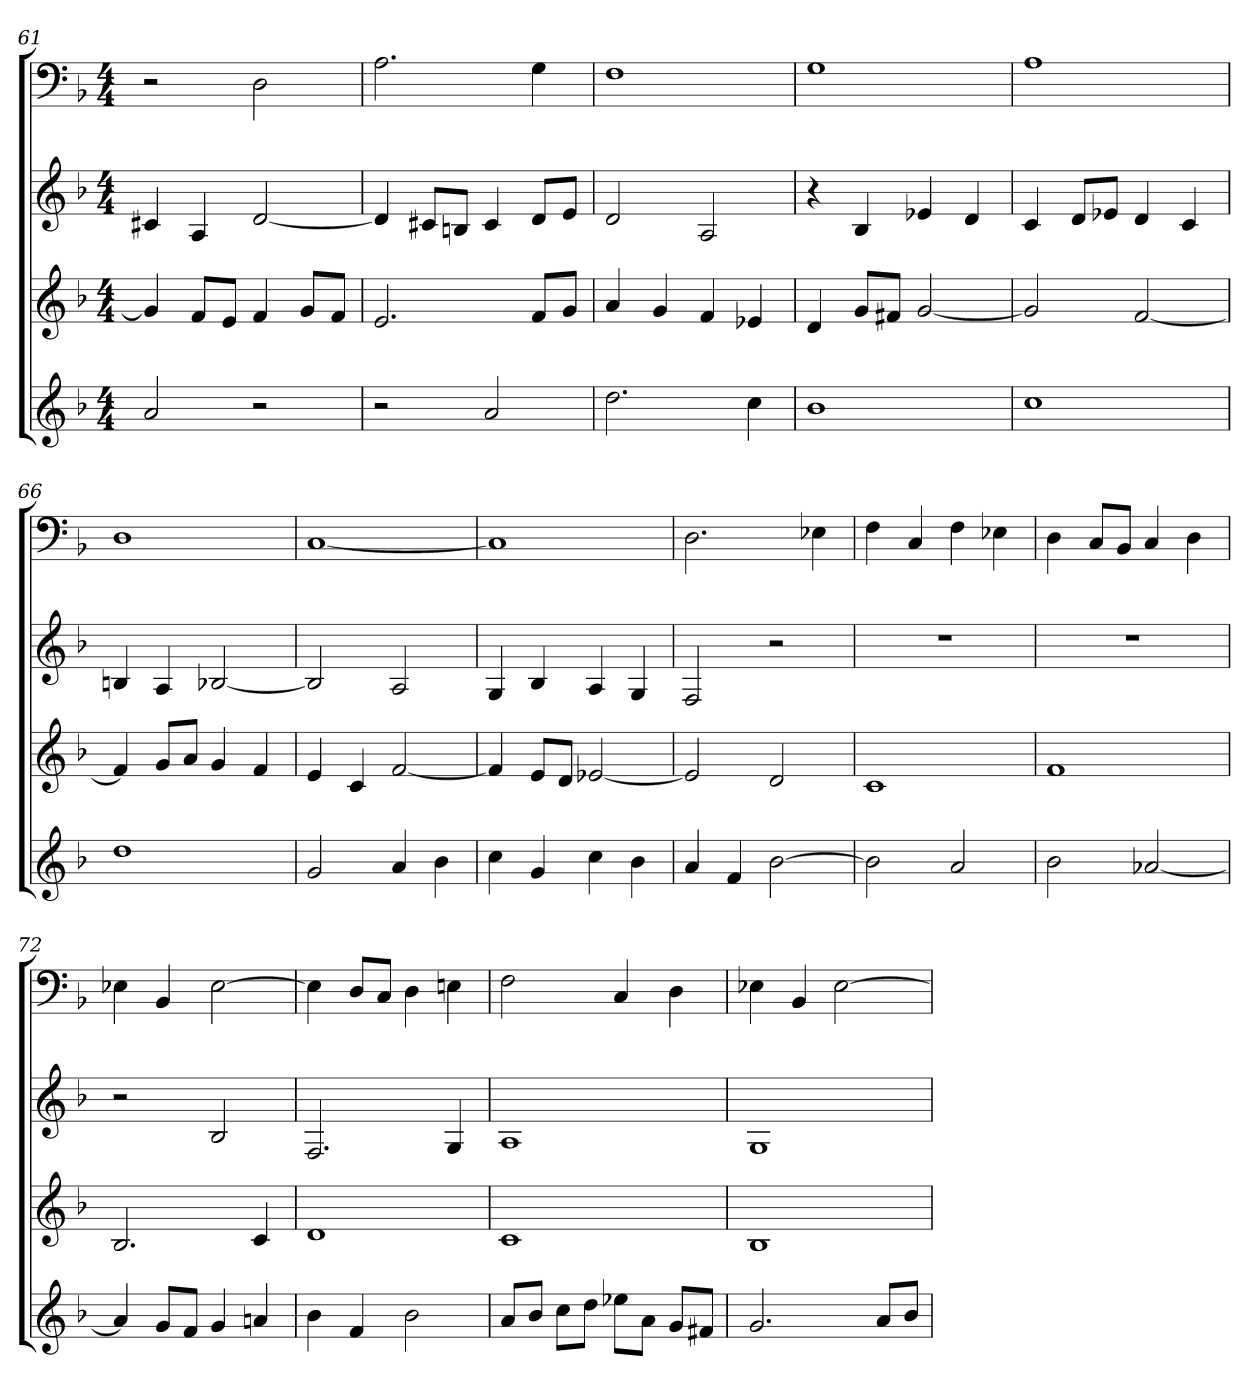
**kern	**kern	**kern	**kern
*part4	*part3	*part2	*part1
*staff4	*staff3	*staff2	*staff1
*k[b-]	*k[b-]	*k[b-]	*k[b-]
*d:	*d:	*d:	*d:
*M4/4	*M4/4	*M4/4	*M4/4
=61	=61	=61	=61
2a	4g]	4c#X	2r
.	8fL	4A	.
.	8eJ	.	.
2r	4f	[2d	2D
.	8gL	.	.
.	8fJ	.	.
=62	=62	=62	=62
2r	2.e	4d]	2.A
.	.	8c#XL	.
.	.	8BnJ	.
2a	.	4c#	.
.	8fL	8dL	4G
.	8gJ	8eJ	.
=63	=63	=63	=63
2.dd	4a	2d	1F
.	4g	.	.
.	4f	2A	.
4cc	4e-X	.	.
=64	=64	=64	=64
1b-	4d	4r	1G
.	8gL	4B-	.
.	8f#XJ	.	.
.	[2g	4e-X	.
.	.	4d	.
=65	=65	=65	=65
1cc	2g]	4c	1A
.	.	8dL	.
.	.	8e-XJ	.
.	[2f	4d	.
.	.	4c	.
=66	=66	=66	=66
1dd	4f]	4Bn	1D
.	8gL	4A	.
.	8aJ	.	.
.	4g	[2B-X	.
.	4f	.	.
=67	=67	=67	=67
2g	4e	2B-]	[1C
.	4c	.	.
4a	[2f	2A	.
4b-	.	.	.
=68	=68	=68	=68
4cc	4f]	4G	1C]
4g	8eL	4B-	.
.	8dJ	.	.
4cc	[2e-X	4A	.
4b-	.	4G	.
=69	=69	=69	=69
4a	2e-]	2F	2.D
4f	.	.	.
[2b-	2d	2r	.
.	.	.	4E-X
=70	=70	=70	=70
2b-]	1c	1r	4F
.	.	.	4C
2a	.	.	4F
.	.	.	4E-X
=71	=71	=71	=71
2b-	1f	1r	4D
.	.	.	8CL
.	.	.	8BB-J
[2a-X	.	.	4C
.	.	.	4D
=72	=72	=72	=72
4a-]	2.B-	2r	4E-X
8gL	.	.	4BB-
8fJ	.	.	.
4g	.	2B-	[2E-
4an	4c	.	.
=73	=73	=73	=73
4b-	1d	2.F	4E-]
4f	.	.	8DL
.	.	.	8CJ
2b-	.	.	4D
.	.	4G	4En
=74	=74	=74	=74
8aL	1c	1A	2F
8b-J	.	.	.
8ccL	.	.	.
8ddJ	.	.	.
8ee-XL	.	.	4C
8aJ	.	.	.
8gL	.	.	4D
8f#XJ	.	.	.
=75	=75	=75	=75
2.g	1B-	1G	4E-X
.	.	.	4BB-
.	.	.	[2E-
8aL	.	.	.
8b-J	.	.	.
=	=	=	=
*-	*-	*-	*-
